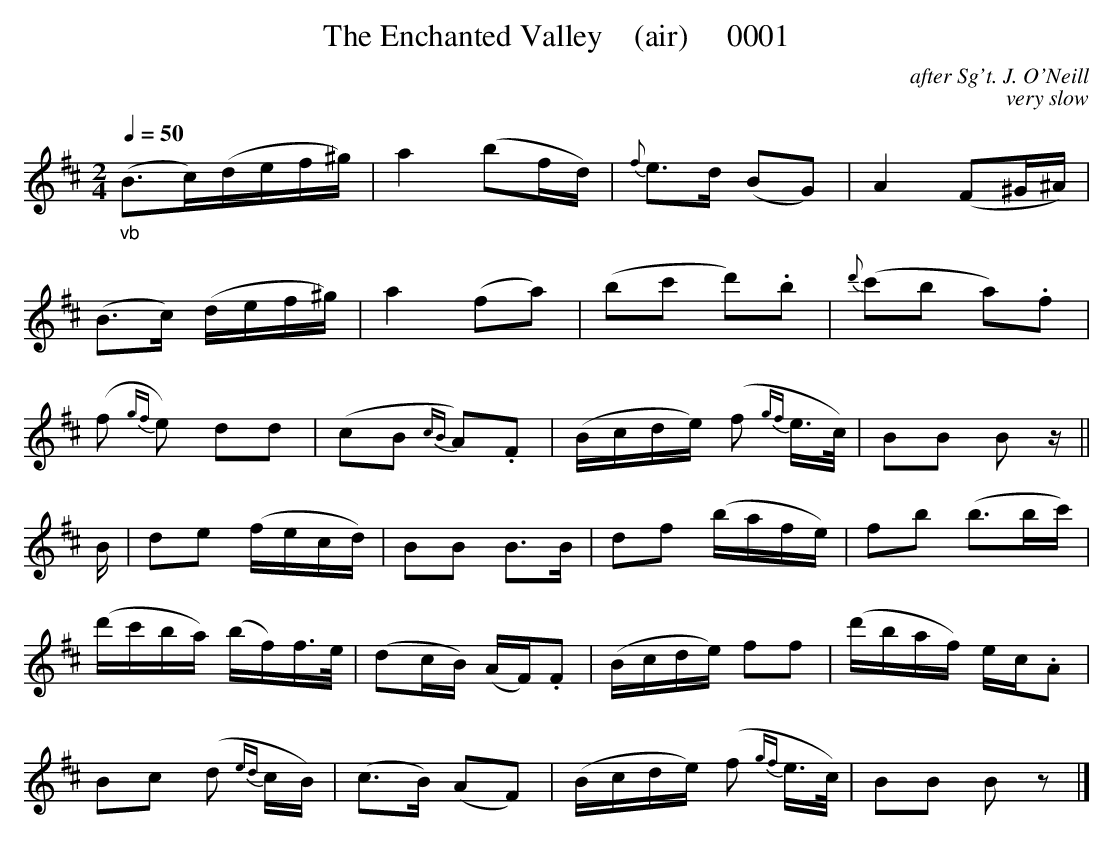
X:1
T: The Enchanted Valley    (air)     0001
C: after Sg't. J. O'Neill
C: very slow
Q:1/4=50
M:2/4
L:1/16
K:D
"_vb"(B3c)(def^g)|a4(b2fd)|{f}e3d (B2G2)|A4(F2^G^A)|
(B3c) (def^g)|a4(f2a2)|(b2c'2 d'2).b2|{d'}(c'2b2 a2).f2|
(f2 {gf}e2) d2d2|(c2B2 {cB}A2).F2|(Bcde) (f2 {gf}e3/2c/2)|B2B2 B2 z||
B|d2e2 (fecd)|B2B2 B3B|d2f2 (bafe)|f2b2 (b3bc')|
(d'c'ba) (bf)f3/2e/2|(d2cB) (AF).F2|(Bcde) f2f2|(d'baf) ec.A2|
B2c2 (d2 {ed}cB)|(c3B) (A2F2)|(Bcde) (f2 {gf}e3/2c/2)|B2B2 B2 z2|]
